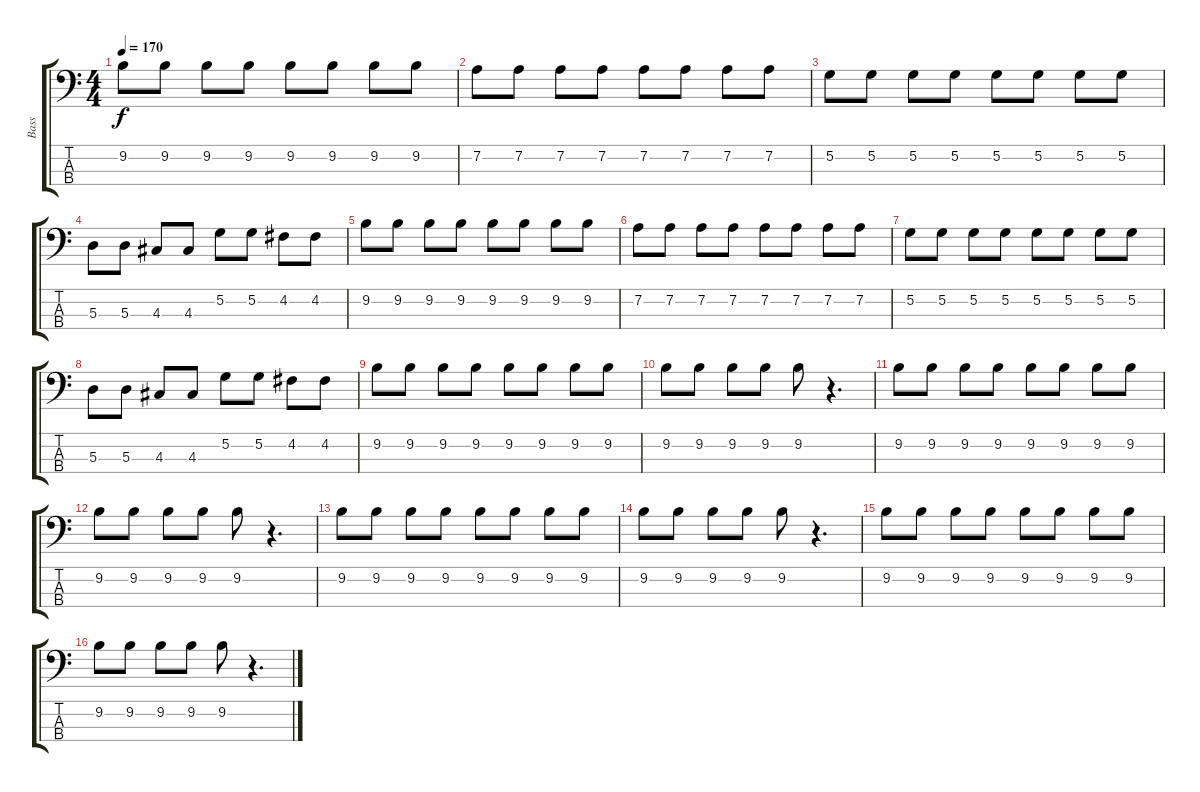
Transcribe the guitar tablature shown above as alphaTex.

\track ("Bass" "Bass") {instrument electricbasspick}
\staff {score tabs}
\tuning (G2 D2 A1 E1) {hide}
\ts (4 4)
\tempo 170
\clef f4
\ks c
9.2.8{dy f} 9.2.8 9.2.8 9.2.8 9.2.8 9.2.8 9.2.8 9.2.8 |
7.2.8 7.2.8 7.2.8 7.2.8 7.2.8 7.2.8 7.2.8 7.2.8 |
5.2.8 5.2.8 5.2.8 5.2.8 5.2.8 5.2.8 5.2.8 5.2.8 |
5.3.8 5.3.8 4.3.8 4.3.8 5.2.8 5.2.8 4.2.8 4.2.8 |
9.2.8 9.2.8 9.2.8 9.2.8 9.2.8 9.2.8 9.2.8 9.2.8 |
7.2.8 7.2.8 7.2.8 7.2.8 7.2.8 7.2.8 7.2.8 7.2.8 |
5.2.8 5.2.8 5.2.8 5.2.8 5.2.8 5.2.8 5.2.8 5.2.8 |
5.3.8 5.3.8 4.3.8 4.3.8 5.2.8 5.2.8 4.2.8 4.2.8 |
9.2.8{volume 8} 9.2.8 9.2.8 9.2.8 9.2.8 9.2.8 9.2.8 9.2.8 |
9.2.8 9.2.8 9.2.8 9.2.8 9.2.8 r.4{d} |
9.2.8 9.2.8 9.2.8 9.2.8 9.2.8 9.2.8 9.2.8 9.2.8 |
9.2.8 9.2.8 9.2.8 9.2.8 9.2.8 r.4{d} |
9.2.8 9.2.8 9.2.8 9.2.8 9.2.8 9.2.8 9.2.8 9.2.8 |
9.2.8 9.2.8 9.2.8 9.2.8 9.2.8 r.4{d} |
9.2.8 9.2.8 9.2.8 9.2.8 9.2.8 9.2.8 9.2.8 9.2.8 |
9.2.8 9.2.8 9.2.8 9.2.8 9.2.8 r.4{d}
